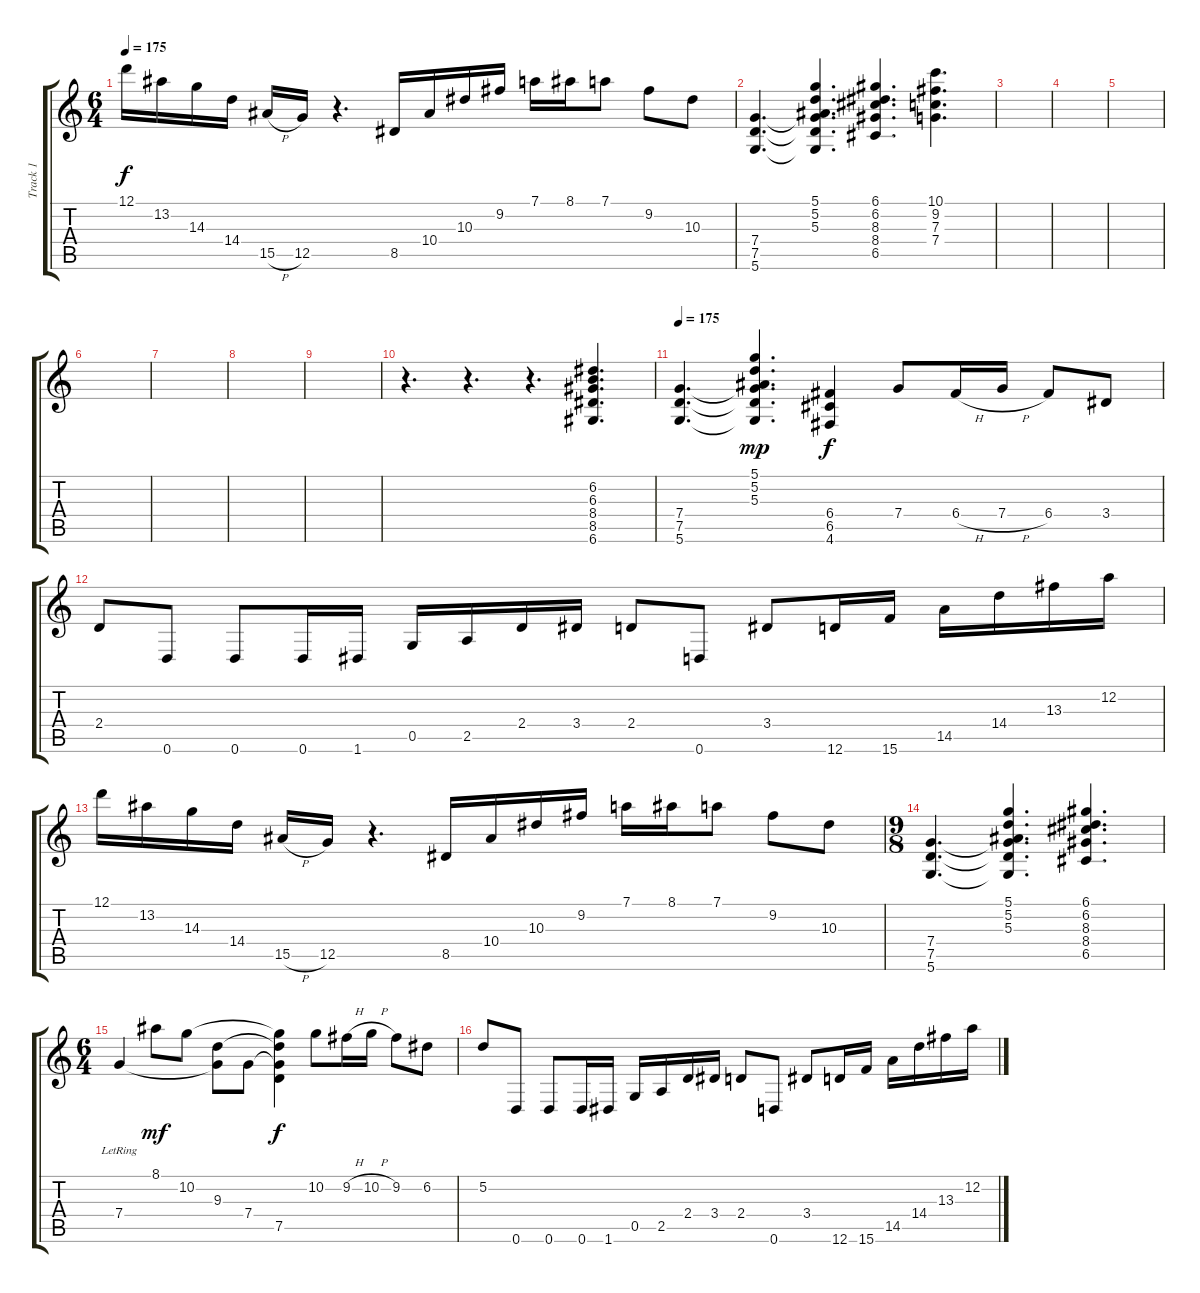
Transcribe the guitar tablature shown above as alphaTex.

\track ("Track 1" "Track 1") {instrument distortionguitar}
\staff {score tabs}
\tuning (D4 A3 F3 C3 G2 D2) {hide}
\ts (6 4)
\tempo 175
\clef g2
\ks c
12.1.16{dy f} 13.2.16 14.3.16 14.4.16 15.5{h}.16 12.5.16 r.4{d} 8.5.16 10.4.16 10.3.16 9.2.16 7.1.16 8.1.16 7.1.8 9.2.8 10.3.8 |
(7.4 7.5 5.6).4{d} (5.1 5.2 5.3 7.4{t} 7.5{t} 5.6{t}).4{d} (6.1 6.2 8.3 8.4 6.5).4{d} (10.1 9.2 7.3 7.4).4{d} |
|
|
|
|
|
|
|
r.4{d} r.4{d} r.4{d} (6.2 6.3 8.4 8.5 6.6).4{d} |
\tempo 175
(7.4 7.5 5.6).4{d} (5.1 5.2 5.3 7.4{t} 7.5{t} 5.6{t}).4{d dy mp} (6.4 6.5 4.6).4{dy f} 7.4.8 6.4{h}.16 7.4{h}.16 6.4.8 3.4.8 |
2.4.8 0.6.8 0.6.8 0.6.16 1.6.16 0.5.16 2.5.16 2.4.16 3.4.16 2.4.8 0.6.8 3.4.8 12.6.16 15.6.16 14.5.16 14.4.16 13.3.16 12.2.16 |
12.1.16 13.2.16 14.3.16 14.4.16 15.5{h}.16 12.5.16 r.4{d} 8.5.16 10.4.16 10.3.16 9.2.16 7.1.16 8.1.16 7.1.8 9.2.8 10.3.8 |
\ts (9 8)
(7.4 7.5 5.6).4{d} (5.1 5.2 5.3 7.4{t} 7.5{t} 5.6{t}).4{d} (6.1 6.2 8.3 8.4 6.5).4{d} |
\ts (6 4)
7.4{lr}.4 8.1.8{dy mf} 10.2.8 (9.3 7.4{t}).8 7.4.8 (10.2{t} 9.3{t} 7.4{t} 7.5).4{dy f} 10.2.8 9.2{h}.16 10.2{h}.16 9.2.8 6.2.8 |
5.2.8 0.6.8 0.6.8 0.6.16 1.6.16 0.5.16 2.5.16 2.4.16 3.4.16 2.4.8 0.6.8 3.4.8 12.6.16 15.6.16 14.5.16 14.4.16 13.3.16 12.2.16
